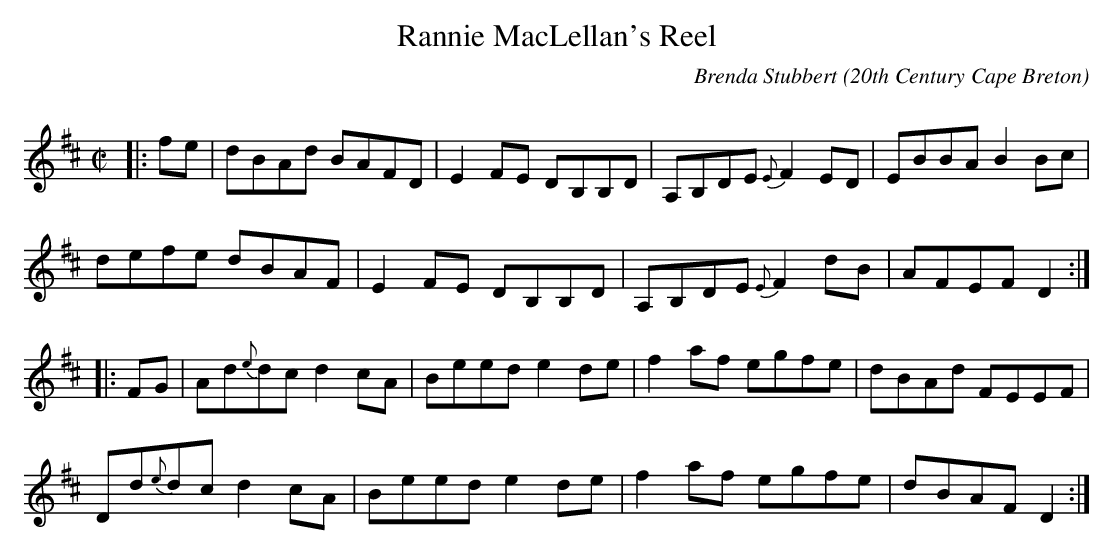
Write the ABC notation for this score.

X:1
T:Rannie MacLellan's Reel
C:Brenda Stubbert
O:20th Century Cape Breton
Q:333
L:1/8
M:C|
K:D
|:fe|dBAd BAFD|E2 FE DB,B,D|A,B,DE {E}F2 ED| EBBA B2 Bc|!
defe dBAF|E2 FE DB,B,D|A,B,DE {E}F2 dB|AFEF D2:|!
|:FG| Ad{e}dc d2 cA| Beed e2 de |f2 af egfe|dBAd FEEF|!
Dd{e}dc d2 cA|Beed e2 de|f2 af egfe|dBAF D2:|!
